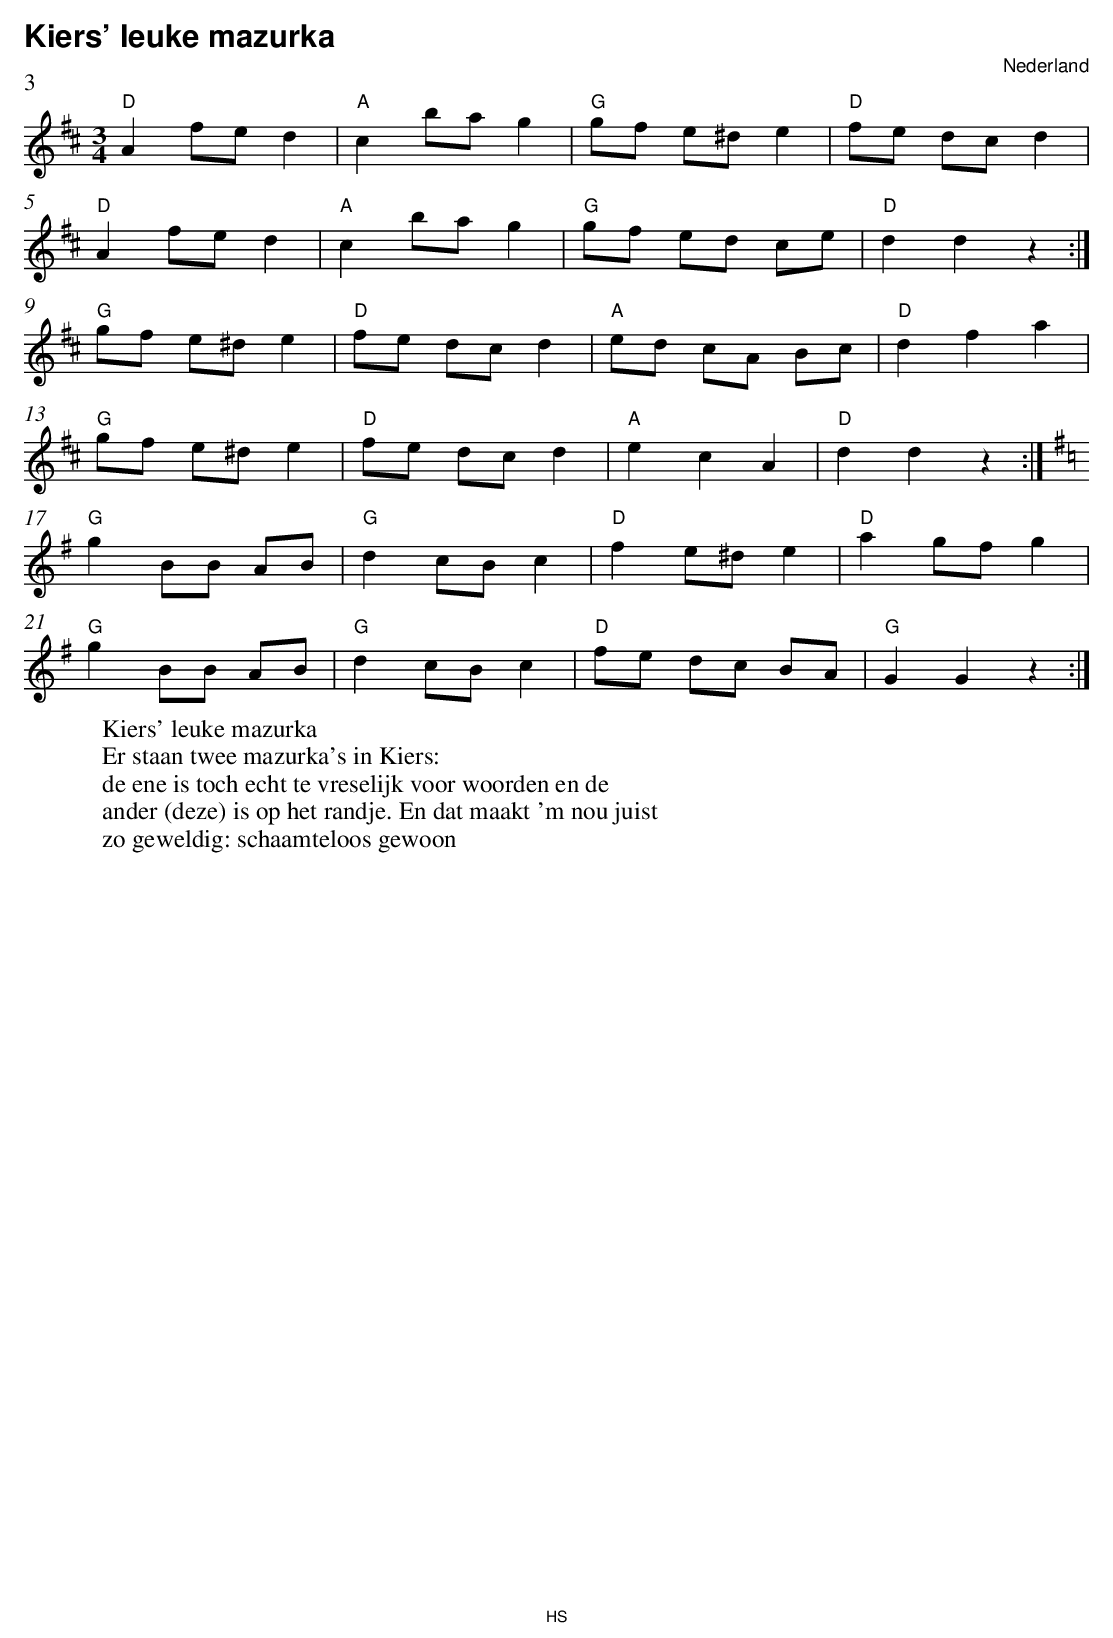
X:1
T:Kiers' leuke mazurka
O:Nederland
M:3/4
L:1/8
Q:120
P:3
K:D
"D"A2 fe d2 | "A"c2 ba g2 | "G"gf e^d e2 | "D"fe dc d2 |
"D"A2 fe d2 | "A"c2 ba g2 | "G"gf ed ce | "D"d2 d2 z2 :|
"G"gf e^d e2 | "D"fe dc d2 | "A"ed cA Bc | "D"d2 f2 a2 |
"G"gf e^d e2 | "D"fe dc d2 | "A"e2 c2 A2 | "D"d2 d2 z2 :|
K:G
"G"g2 BB AB | "G"d2 cB c2 | "D"f2 e^d e2 | "D"a2 gf g2 |
"G"g2 BB AB | "G"d2 cB c2 | "D"fe dc BA | "G"G2 G2 z2 :|
W:Kiers' leuke mazurka
W:Er staan twee mazurka's in Kiers:
W:de ene is toch echt te vreselijk voor woorden en de
W: ander (deze) is op het randje. En dat maakt 'm nou juist
W:zo geweldig: schaamteloos gewoon
